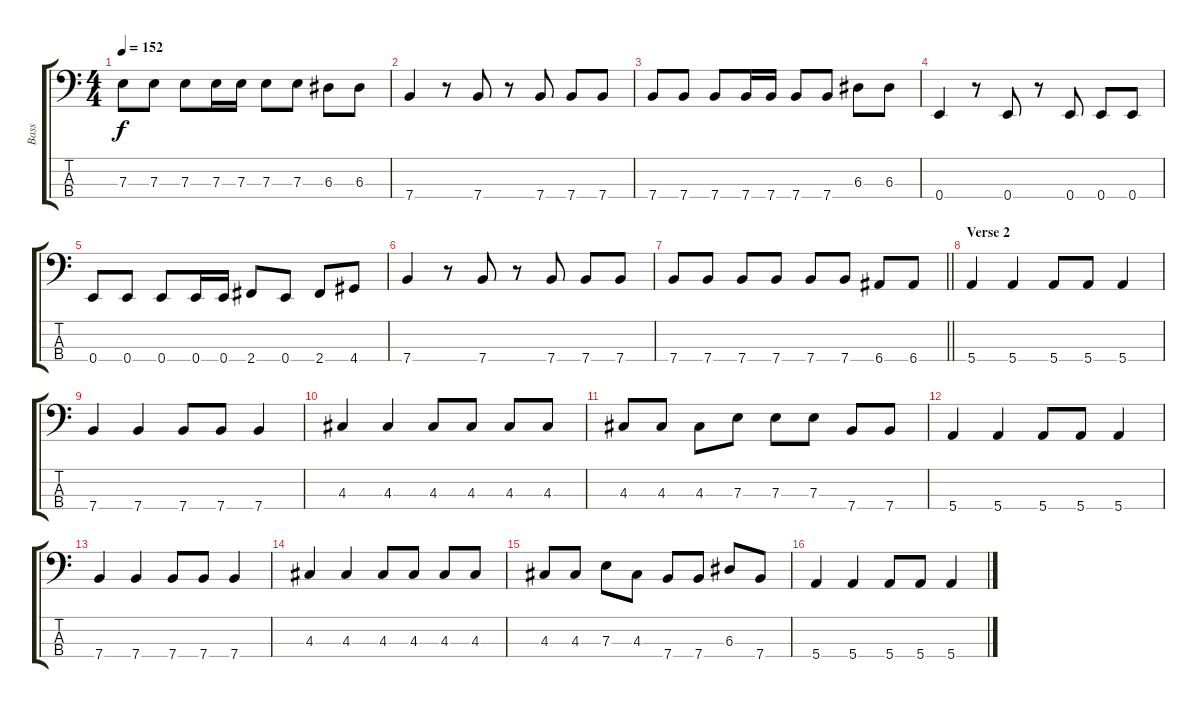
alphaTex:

\track ("Bass" "Bass") {instrument electricbasspick}
\staff {score tabs}
\tuning (G2 D2 A1 E1) {hide}
\ts (4 4)
\tempo 152
\clef f4
\ks c
7.3.8{dy f} 7.3.8 7.3.8 7.3.16 7.3.16 7.3.8 7.3.8 6.3.8 6.3.8 |
7.4.4 r.8 7.4.8 r.8 7.4.8 7.4.8 7.4.8 |
7.4.8 7.4.8 7.4.8 7.4.16 7.4.16 7.4.8 7.4.8 6.3.8 6.3.8 |
0.4.4 r.8 0.4.8 r.8 0.4.8 0.4.8 0.4.8 |
0.4.8 0.4.8 0.4.8 0.4.16 0.4.16 2.4.8 0.4.8 2.4.8 4.4.8 |
7.4.4 r.8 7.4.8 r.8 7.4.8 7.4.8 7.4.8 |
\barLineRight lightlight
7.4.8 7.4.8 7.4.8 7.4.8 7.4.8 7.4.8 6.4.8 6.4.8 |
\section ("" "Verse 2")
5.4.4 5.4.4 5.4.8 5.4.8 5.4.4 |
7.4.4 7.4.4 7.4.8 7.4.8 7.4.4 |
4.3.4 4.3.4 4.3.8 4.3.8 4.3.8 4.3.8 |
4.3.8 4.3.8 4.3.8 7.3.8 7.3.8 7.3.8 7.4.8 7.4.8 |
5.4.4 5.4.4 5.4.8 5.4.8 5.4.4 |
7.4.4 7.4.4 7.4.8 7.4.8 7.4.4 |
4.3.4 4.3.4 4.3.8 4.3.8 4.3.8 4.3.8 |
4.3.8 4.3.8 7.3.8 4.3.8 7.4.8 7.4.8 6.3.8 7.4.8 |
5.4.4 5.4.4 5.4.8 5.4.8 5.4.4
